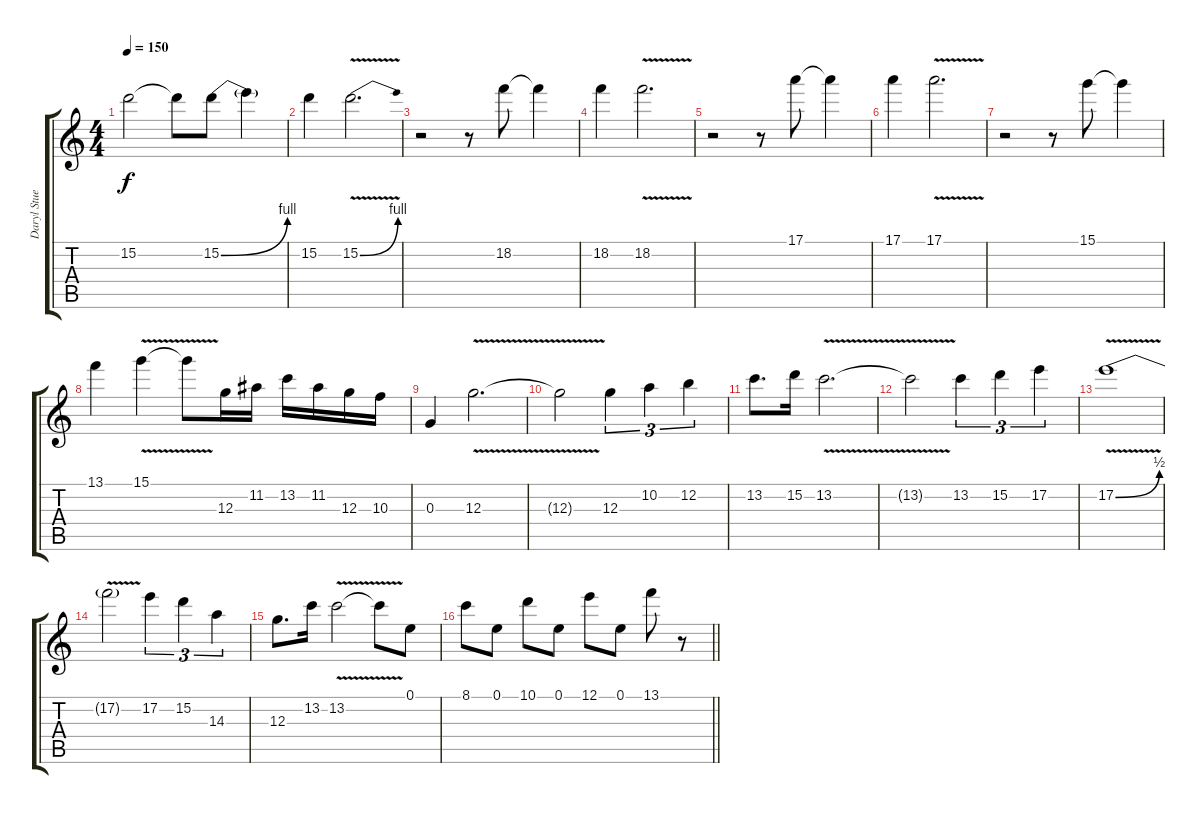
\track ("Daryl Stuermer [Guitar]" "Daryl Stue") {instrument overdrivenguitar}
\staff {score tabs}
\tuning (E4 B3 G3 D3 A2 E2) {hide}
\ts (4 4)
\tempo 150
\clef g2
\ks c
15.2.2{dy f} 15.2{t}.8 15.2{be (bend 0 0 60 4)}.8 15.2{t}.4 |
15.2.4 15.2{be (bend 0 0 60 4) v}.2{d} |
r.2 r.8 18.2.8 18.2{t}.4 |
18.2.4 18.2{v}.2{d} |
r.2 r.8 17.1.8 17.1{t}.4 |
17.1.4 17.1{v}.2{d} |
r.2 r.8 15.1.8 15.1{t}.4 |
13.1.4 15.1{v}.4 15.1{t}.8 12.3.16 11.2.16 13.2.16 11.2.16 12.3.16 10.3.16 |
0.3.4 12.3{v}.2{d} |
12.3{t}.2 12.3.4{tu (3 2)} 10.2.4{tu (3 2)} 12.2.4{tu (3 2)} |
13.2.8{d} 15.2.16 13.2{v}.2{d} |
13.2{t}.2 13.2.4{tu (3 2)} 15.2.4{tu (3 2)} 17.2.4{tu (3 2)} |
17.2{be (bend 0 0 60 2) v}.1 |
17.2{t}.2 17.2.4{tu (3 2)} 15.2.4{tu (3 2)} 14.3.4{tu (3 2)} |
12.3.8{d} 13.2.16 13.2{v}.2 13.2{t}.8 0.1.8 |
\barLineRight lightlight
8.1.8 0.1.8 10.1.8 0.1.8 12.1.8 0.1.8 13.1.8 r.8
